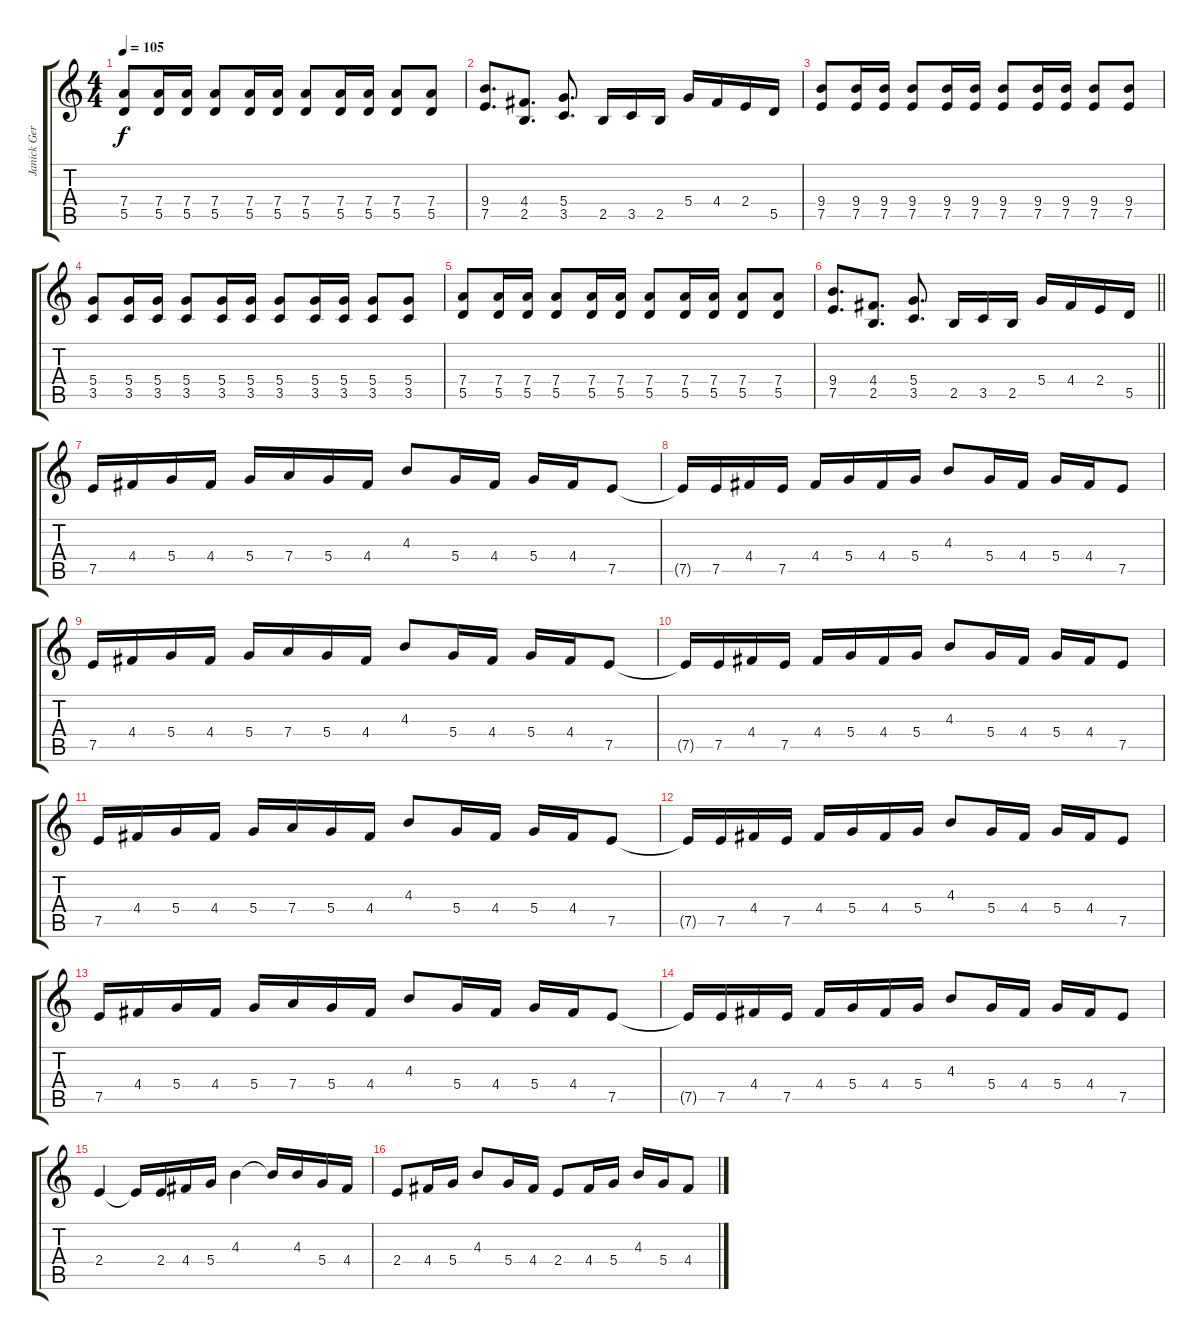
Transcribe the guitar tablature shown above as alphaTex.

\track ("Janick Gers" "Janick Ger") {instrument distortionguitar}
\staff {score tabs}
\tuning (E4 B3 G3 D3 A2 E2) {hide}
\ts (4 4)
\tempo 105
\clef g2
\ks c
(7.4 5.5).8{dy f} (7.4 5.5).16 (7.4 5.5).16 (7.4 5.5).8 (7.4 5.5).16 (7.4 5.5).16 (7.4 5.5).8 (7.4 5.5).16 (7.4 5.5).16 (7.4 5.5).8 (7.4 5.5).8 |
(9.4 7.5).8{d} (4.4 2.5).8{d} (5.4 3.5).8{d} 2.5.16 3.5.16 2.5.16 5.4.16 4.4.16 2.4.16 5.5.16 |
(9.4 7.5).8 (9.4 7.5).16 (9.4 7.5).16 (9.4 7.5).8 (9.4 7.5).16 (9.4 7.5).16 (9.4 7.5).8 (9.4 7.5).16 (9.4 7.5).16 (9.4 7.5).8 (9.4 7.5).8 |
(5.4 3.5).8 (5.4 3.5).16 (5.4 3.5).16 (5.4 3.5).8 (5.4 3.5).16 (5.4 3.5).16 (5.4 3.5).8 (5.4 3.5).16 (5.4 3.5).16 (5.4 3.5).8 (5.4 3.5).8 |
(7.4 5.5).8 (7.4 5.5).16 (7.4 5.5).16 (7.4 5.5).8 (7.4 5.5).16 (7.4 5.5).16 (7.4 5.5).8 (7.4 5.5).16 (7.4 5.5).16 (7.4 5.5).8 (7.4 5.5).8 |
\barLineRight lightlight
(9.4 7.5).8{d} (4.4 2.5).8{d} (5.4 3.5).8{d} 2.5.16 3.5.16 2.5.16 5.4.16 4.4.16 2.4.16 5.5.16 |
7.5.16 4.4.16 5.4.16 4.4.16 5.4.16 7.4.16 5.4.16 4.4.16 4.3.8 5.4.16 4.4.16 5.4.16 4.4.16 7.5.8 |
7.5{t}.16 7.5.16 4.4.16 7.5.16 4.4.16 5.4.16 4.4.16 5.4.16 4.3.8 5.4.16 4.4.16 5.4.16 4.4.16 7.5.8 |
7.5.16 4.4.16 5.4.16 4.4.16 5.4.16 7.4.16 5.4.16 4.4.16 4.3.8 5.4.16 4.4.16 5.4.16 4.4.16 7.5.8 |
7.5{t}.16 7.5.16 4.4.16 7.5.16 4.4.16 5.4.16 4.4.16 5.4.16 4.3.8 5.4.16 4.4.16 5.4.16 4.4.16 7.5.8 |
7.5.16 4.4.16 5.4.16 4.4.16 5.4.16 7.4.16 5.4.16 4.4.16 4.3.8 5.4.16 4.4.16 5.4.16 4.4.16 7.5.8 |
7.5{t}.16 7.5.16 4.4.16 7.5.16 4.4.16 5.4.16 4.4.16 5.4.16 4.3.8 5.4.16 4.4.16 5.4.16 4.4.16 7.5.8 |
7.5.16 4.4.16 5.4.16 4.4.16 5.4.16 7.4.16 5.4.16 4.4.16 4.3.8 5.4.16 4.4.16 5.4.16 4.4.16 7.5.8 |
7.5{t}.16 7.5.16 4.4.16 7.5.16 4.4.16 5.4.16 4.4.16 5.4.16 4.3.8 5.4.16 4.4.16 5.4.16 4.4.16 7.5.8 |
2.4.4 2.4{t}.16 2.4.16 4.4.16 5.4.16 4.3.4 4.3{t}.16 4.3.16 5.4.16 4.4.16 |
2.4.8 4.4.16 5.4.16 4.3.8 5.4.16 4.4.16 2.4.8 4.4.16 5.4.16 4.3.16 5.4.16 4.4.8
